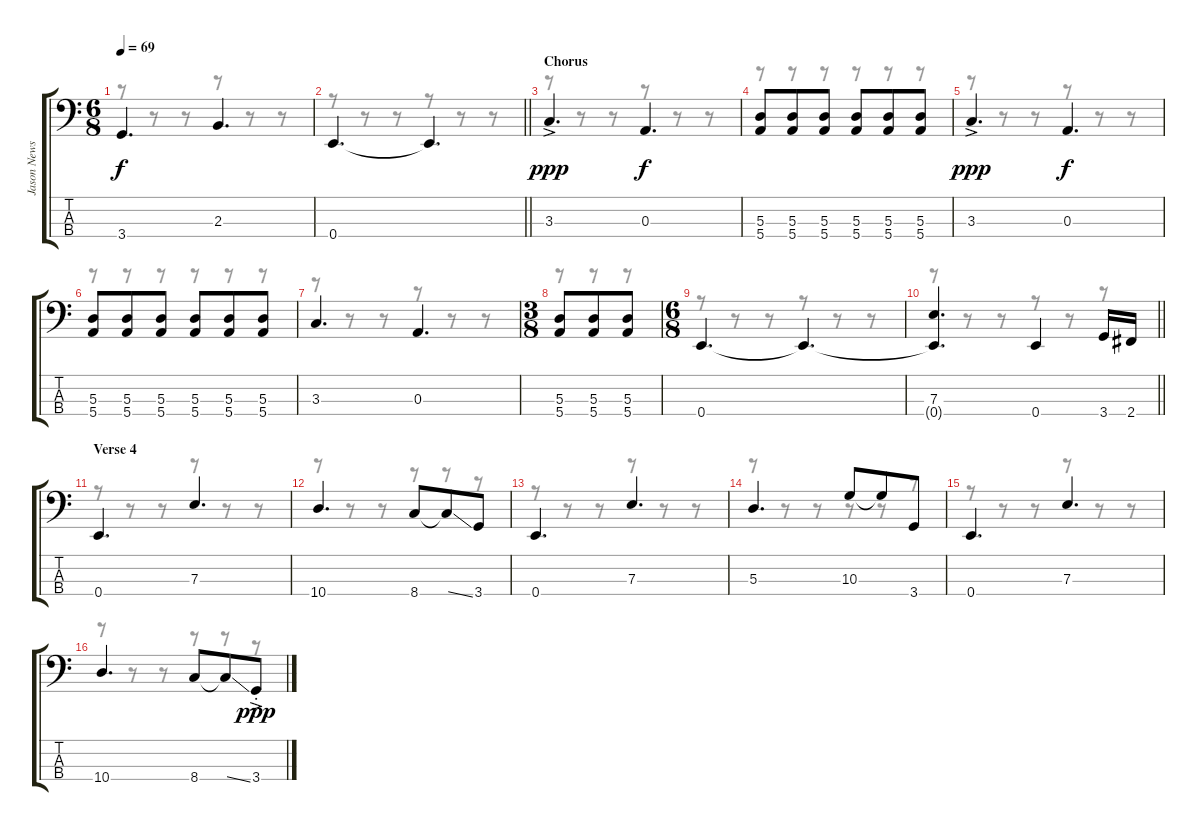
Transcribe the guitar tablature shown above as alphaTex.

\track ("Jason Newsted (Bass)" "Jason News") {instrument electricbassfinger}
\staff {score tabs}
\tuning (G2 D2 A1 E1) {hide}
\voice
\ts (6 8)
\tempo 69
\clef f4
\ks c
3.4.4{d dy f} 2.3.4{d} |
\barLineRight lightlight
0.4.4{d} 0.4{t}.4{d} |
\section ("" "Chorus")
3.3{ac}.4{d dy ppp} 0.3.4{d dy f} |
(5.3 5.4).8 (5.3 5.4).8 (5.3 5.4).8 (5.3 5.4).8 (5.3 5.4).8 (5.3 5.4).8 |
3.3{ac}.4{d dy ppp} 0.3.4{d dy f} |
(5.3 5.4).8 (5.3 5.4).8 (5.3 5.4).8 (5.3 5.4).8 (5.3 5.4).8 (5.3 5.4).8 |
3.3.4{d} 0.3.4{d} |
\ts (3 8)
(5.3 5.4).8 (5.3 5.4).8 (5.3 5.4).8 |
\ts (6 8)
0.4.4{d} 0.4{t}.4{d} |
\barLineRight lightlight
(7.3 0.4{t}).4{d} 0.4.4 3.4.16 2.4.16 |
\section ("" "Verse 4")
0.4.4{d} 7.3.4{d} |
10.4.4{d} 8.4.8 8.4{ss t}.8 3.4.8 |
0.4.4{d} 7.3.4{d} |
5.3.4{d} 10.3.8 10.3{t}.8 3.4.8 |
0.4.4{d} 7.3.4{d} |
10.4.4{d} 8.4.8 8.4{ss t}.8 3.4{ac st}.8{dy ppp}
\voice
\clef f4
\ottava regular
\simile none
\ks c
r.8{dy f} r.8 r.8 r.8 r.8 r.8 |
\barLineRight lightlight
r.8 r.8 r.8 r.8 r.8 r.8 |
r.8 r.8 r.8 r.8 r.8 r.8 |
r.8 r.8 r.8 r.8 r.8 r.8 |
r.8 r.8 r.8 r.8 r.8 r.8 |
r.8 r.8 r.8 r.8 r.8 r.8 |
r.8 r.8 r.8 r.8 r.8 r.8 |
r.8 r.8 r.8 |
r.8 r.8 r.8 r.8 r.8 r.8 |
\barLineRight lightlight
r.8 r.8 r.8 r.8 r.8 r.8 |
r.8 r.8 r.8 r.8 r.8 r.8 |
r.8 r.8 r.8 r.8 r.8 r.8 |
r.8 r.8 r.8 r.8 r.8 r.8 |
r.8 r.8 r.8 r.8 r.8 r.8 |
r.8 r.8 r.8 r.8 r.8 r.8 |
r.8 r.8 r.8 r.8 r.8 r.8
